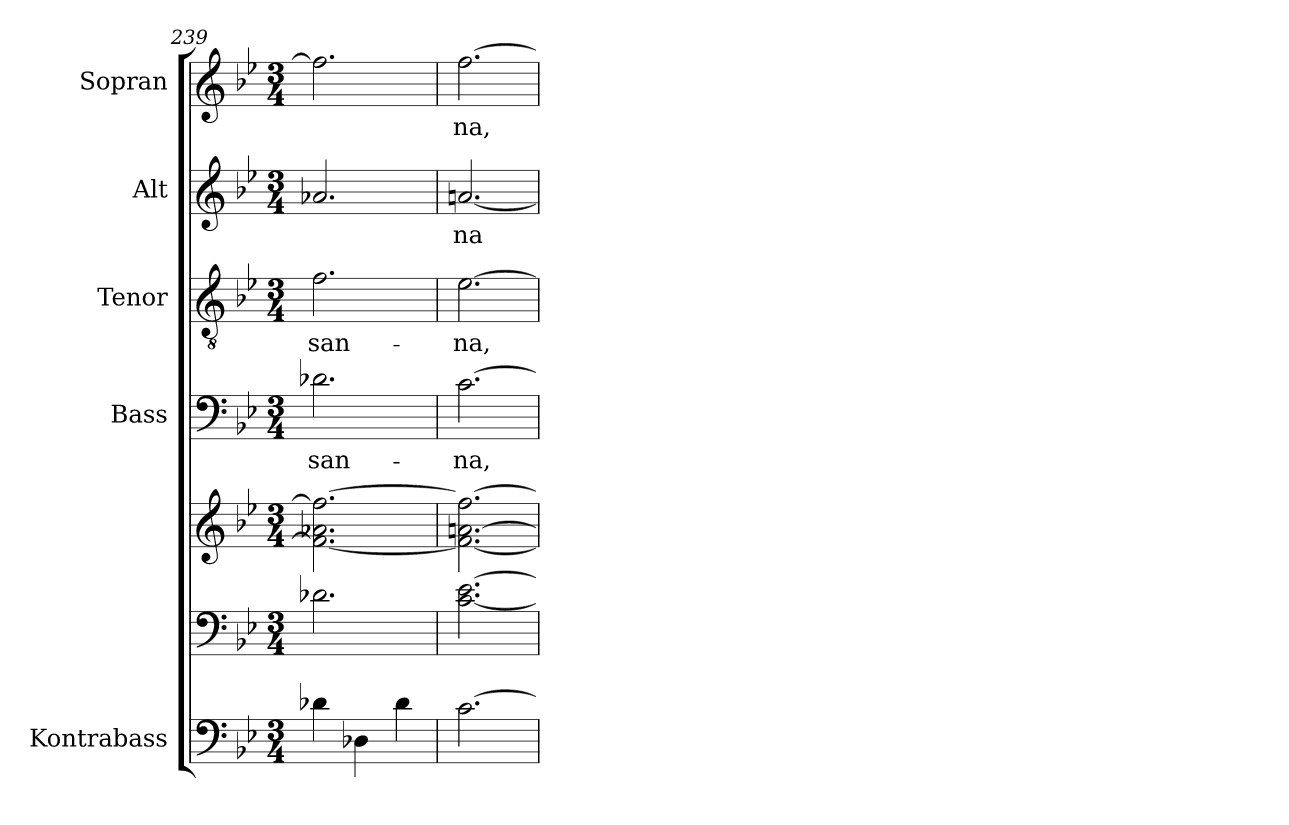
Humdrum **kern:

**kern	**kern	**kern	**kern	**text	**kern	**text	**kern	**text	**kern	**text
*part6	*part5	*part5	*part4	*part4	*part3	*part3	*part2	*part2	*part1	*part1
*staff7	*staff6	*staff5	*staff4	*staff4	*staff3	*staff3	*staff2	*staff2	*staff1	*staff1
*I"Kontrabass	*	*	*I"Bass	*	*I"Tenor	*	*I"Alt	*	*I"Sopran	*
*I'Kb.	*	*	*I'B.	*	*I'T.	*	*I'A.	*	*I'S.	*
*clefF4	*clefF4	*clefG2	*clefF4	*	*clefGv2	*	*clefG2	*	*clefG2	*
*ITrd7c12	*	*	*	*	*	*	*	*	*	*
*k[b-e-]	*k[b-e-]	*k[b-e-]	*k[b-e-]	*	*k[b-e-]	*	*k[b-e-]	*	*k[b-e-]	*
*B-:	*B-:	*B-:	*B-:	*	*B-:	*	*B-:	*	*B-:	*
*M3/4	*M3/4	*M3/4	*M3/4	*	*M3/4	*	*M3/4	*	*M3/4	*
=239	=239	=239	=239	=239	=239	=239	=239	=239	=239	=239
!	!	!	!	!LO:LY:b	!	!LO:LY:b	!	!	!	!
4D-X\	2.d-X\	2.f\_ 2.a-X\ 2.ff\_	2.d-X\	-san-	2.f\	-san-	2.a-X/	.	2.ff\]	.
4DD-X\	.	.	.	.	.	.	.	.	.	.
4D-\	.	.	.	.	.	.	.	.	.	.
=240	=240	=240	=240	=240	=240	=240	=240	=240	=240	=240
!	!	!	!	!LO:LY:b	!	!LO:LY:b	!	!LO:LY:b	!	!LO:LY:b
[2.C\	[2.c\ [2.e-\	2.f\_ [2.an\ 2.ff\_	[2.c\	-na,	[2.e-\	-na,	[2.an/	-na	[2.ff\	-na,
=	=	=	=	=	=	=	=	=	=	=
*-	*-	*-	*-	*-	*-	*-	*-	*-	*-	*-
